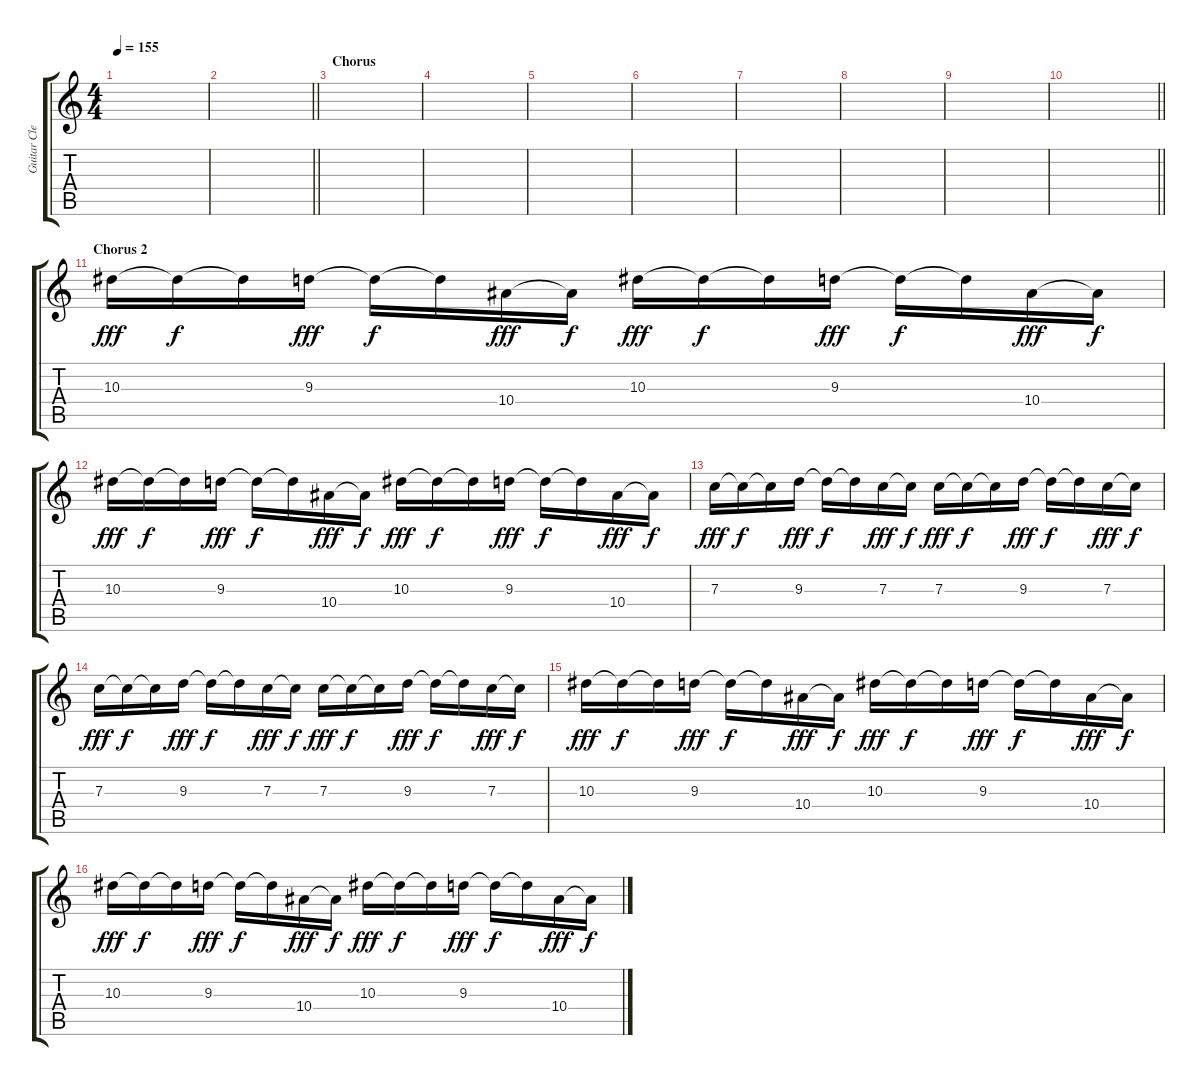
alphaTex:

\track ("Guitar Clean 1" "Guitar Cle") {instrument electricguitarclean}
\staff {score tabs}
\tuning (D4 A3 F3 C3 G2 C2) {hide}
\ts (4 4)
\tempo 155
\clef g2
\ks c
|
\barLineRight lightlight
|
\section ("" "Chorus")
|
|
|
|
|
|
|
\barLineRight lightlight
|
\section ("" "Chorus 2")
10.3.16{dy fff} 10.3{t}.16{dy f} 10.3{t}.16 9.3.16{dy fff} 9.3{t}.16{dy f} 9.3{t}.16 10.4.16{dy fff} 10.4{t}.16{dy f} 10.3.16{dy fff} 10.3{t}.16{dy f} 10.3{t}.16 9.3.16{dy fff} 9.3{t}.16{dy f} 9.3{t}.16 10.4.16{dy fff} 10.4{t}.16{dy f} |
10.3.16{dy fff} 10.3{t}.16{dy f} 10.3{t}.16 9.3.16{dy fff} 9.3{t}.16{dy f} 9.3{t}.16 10.4.16{dy fff} 10.4{t}.16{dy f} 10.3.16{dy fff} 10.3{t}.16{dy f} 10.3{t}.16 9.3.16{dy fff} 9.3{t}.16{dy f} 9.3{t}.16 10.4.16{dy fff} 10.4{t}.16{dy f} |
7.3.16{dy fff} 7.3{t}.16{dy f} 7.3{t}.16 9.3.16{dy fff} 9.3{t}.16{dy f} 9.3{t}.16 7.3.16{dy fff} 7.3{t}.16{dy f} 7.3.16{dy fff} 7.3{t}.16{dy f} 7.3{t}.16 9.3.16{dy fff} 9.3{t}.16{dy f} 9.3{t}.16 7.3.16{dy fff} 7.3{t}.16{dy f} |
7.3.16{dy fff} 7.3{t}.16{dy f} 7.3{t}.16 9.3.16{dy fff} 9.3{t}.16{dy f} 9.3{t}.16 7.3.16{dy fff} 7.3{t}.16{dy f} 7.3.16{dy fff} 7.3{t}.16{dy f} 7.3{t}.16 9.3.16{dy fff} 9.3{t}.16{dy f} 9.3{t}.16 7.3.16{dy fff} 7.3{t}.16{dy f} |
10.3.16{dy fff} 10.3{t}.16{dy f} 10.3{t}.16 9.3.16{dy fff} 9.3{t}.16{dy f} 9.3{t}.16 10.4.16{dy fff} 10.4{t}.16{dy f} 10.3.16{dy fff} 10.3{t}.16{dy f} 10.3{t}.16 9.3.16{dy fff} 9.3{t}.16{dy f} 9.3{t}.16 10.4.16{dy fff} 10.4{t}.16{dy f} |
10.3.16{dy fff} 10.3{t}.16{dy f} 10.3{t}.16 9.3.16{dy fff} 9.3{t}.16{dy f} 9.3{t}.16 10.4.16{dy fff} 10.4{t}.16{dy f} 10.3.16{dy fff} 10.3{t}.16{dy f} 10.3{t}.16 9.3.16{dy fff} 9.3{t}.16{dy f} 9.3{t}.16 10.4.16{dy fff} 10.4{t}.16{dy f}
